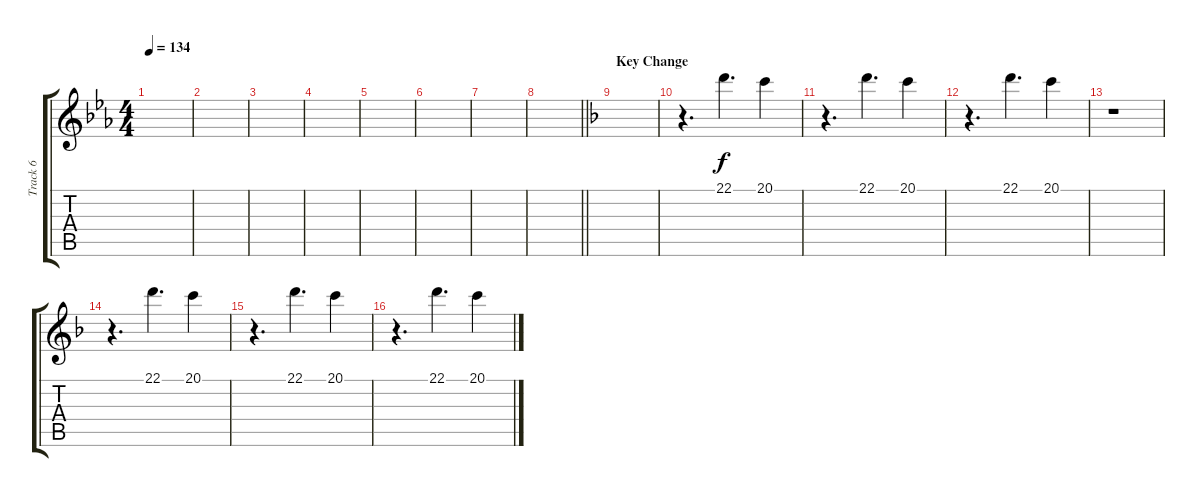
\track ("Track 6" "Track 6") {instrument lead2sawtooth}
\staff {score tabs}
\tuning (E4 B3 G3 D3 A2 E2) {hide}
\ts (4 4)
\tempo 134
\clef g2
\ks eb
|
|
|
|
|
|
|
\barLineRight lightlight
|
\section ("" "Key Change")
\ks f
|
r.4{d} 22.1.4{d} 20.1.4 |
r.4{d} 22.1.4{d} 20.1.4 |
r.4{d} 22.1.4{d} 20.1.4 |
r.1 |
r.4{d} 22.1.4{d} 20.1.4 |
r.4{d} 22.1.4{d} 20.1.4 |
r.4{d} 22.1.4{d} 20.1.4
